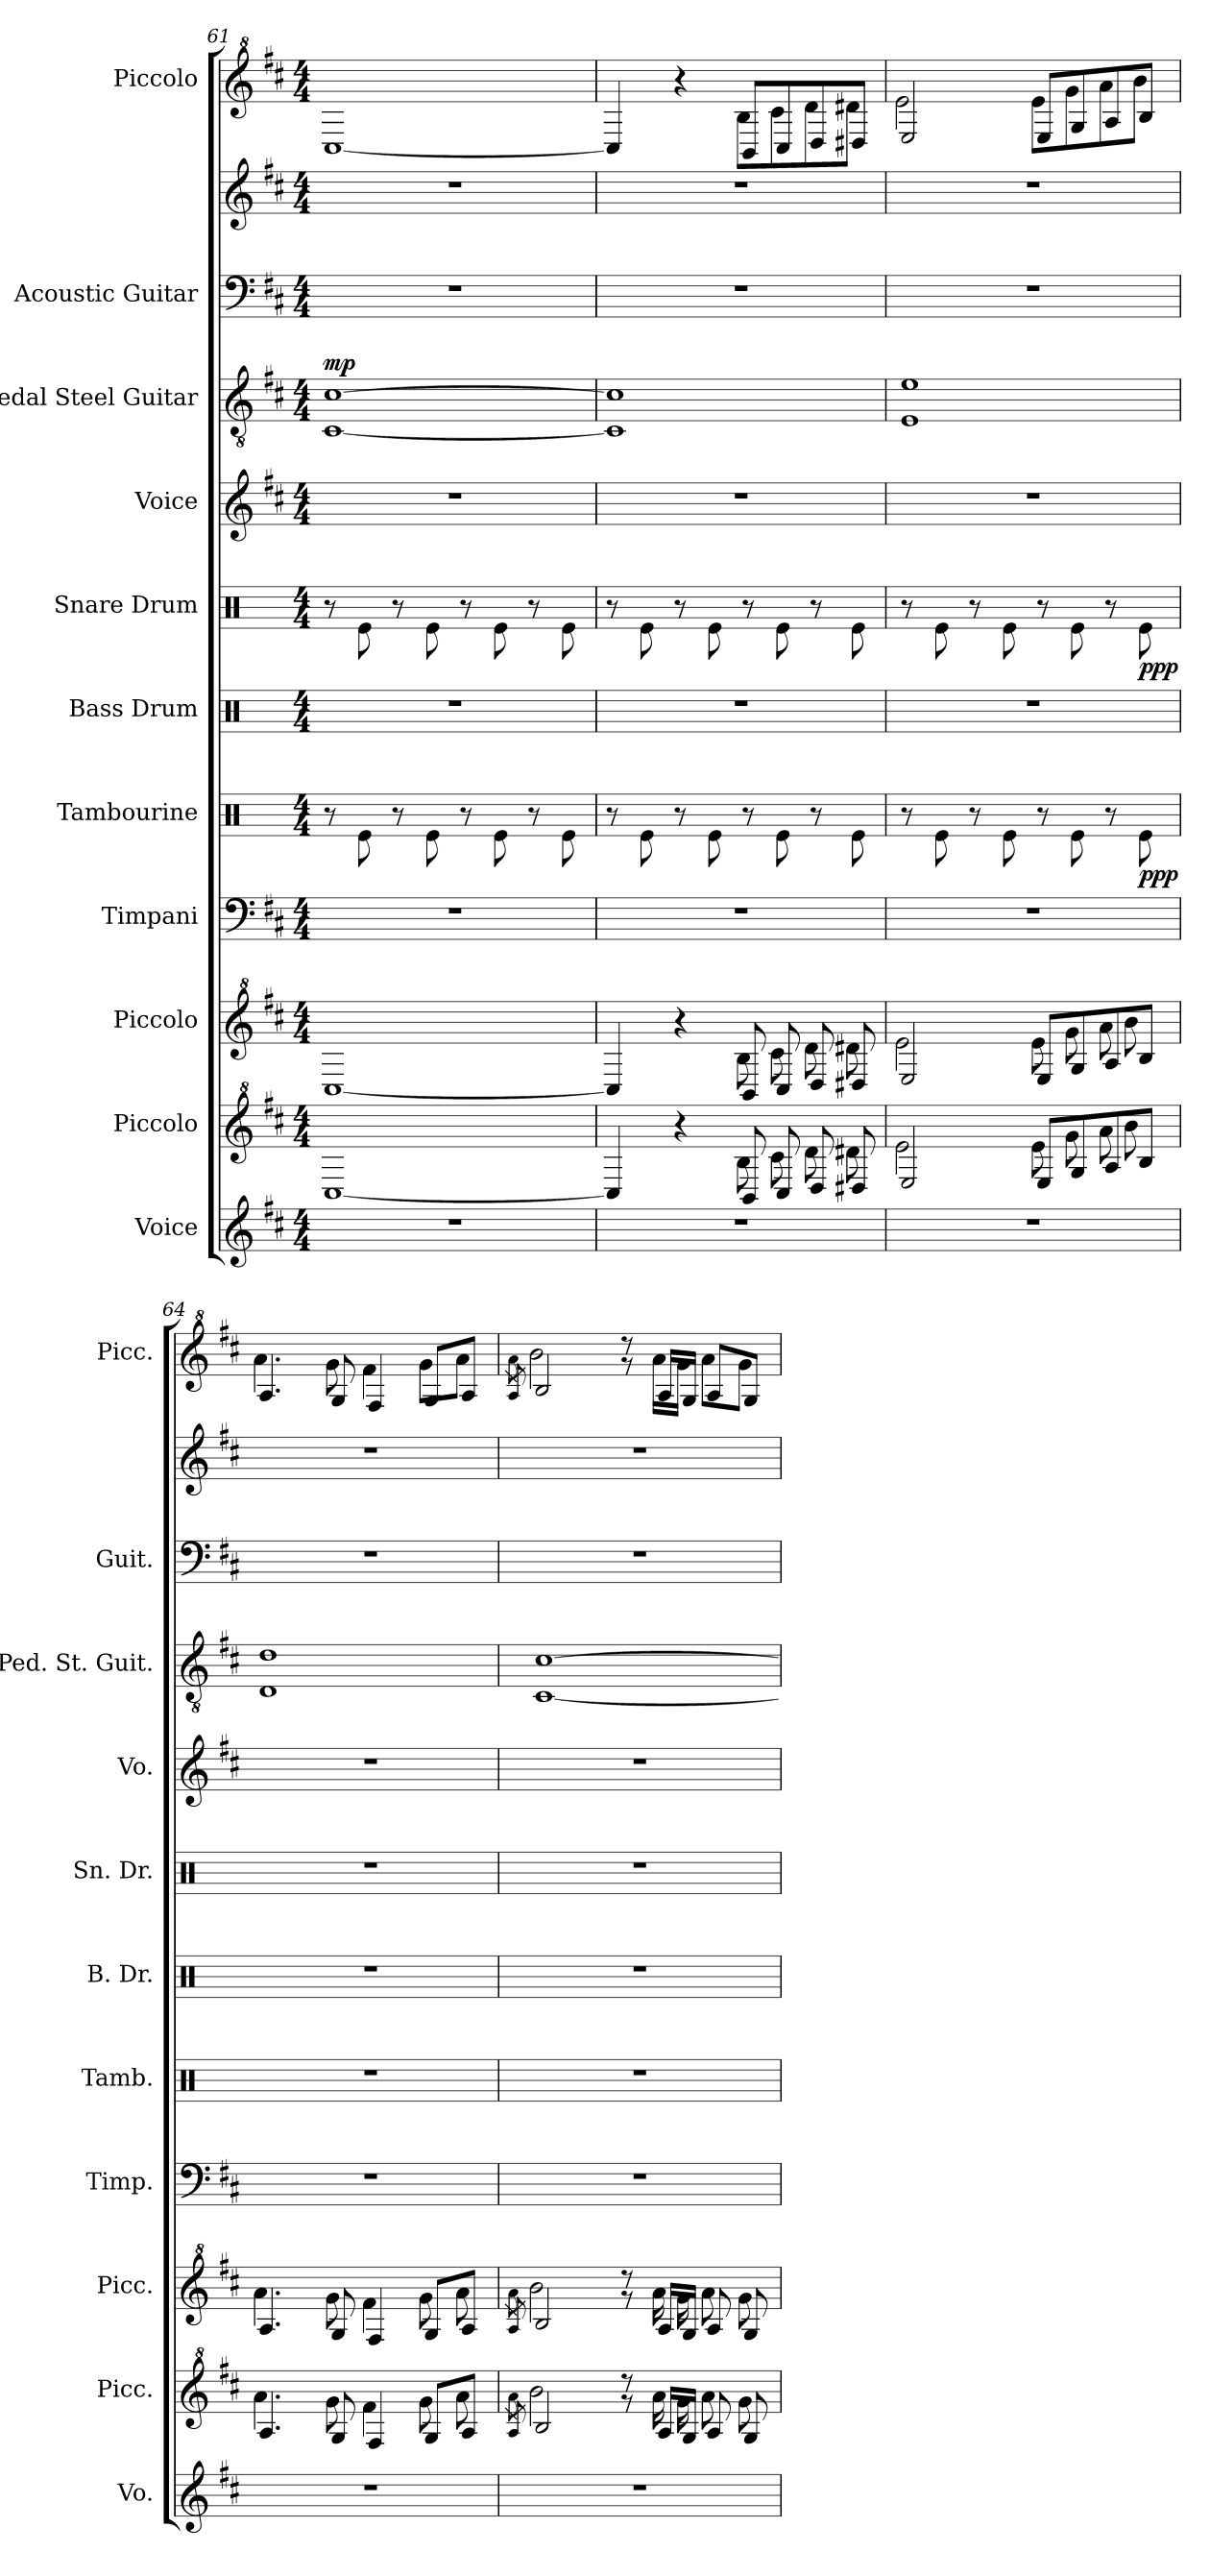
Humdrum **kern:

**kern	**kern	**kern	**kern	**kern	**dynam	**kern	**kern	**dynam	**kern	**kern	**dynam	**kern	**kern	**kern
*part11	*part10	*part9	*part8	*part7	*part7	*part6	*part5	*part5	*part4	*part3	*part3	*part2	*part2	*part1
*staff12	*staff11	*staff10	*staff9	*staff8	*staff8	*staff7	*staff6	*staff6	*staff5	*staff4	*staff4	*staff3	*staff2	*staff1
*I"Voice	*I"Piccolo	*I"Piccolo	*I"Timpani	*I"Tambourine	*	*I"Bass Drum	*I"Snare Drum	*	*I"Voice	*I"Pedal Steel Guitar	*	*I"Acoustic Guitar	*	*I"Piccolo
*I'Vo.	*I'Picc.	*I'Picc.	*I'Timp.	*I'Tamb.	*	*I'B. Dr.	*I'Sn. Dr.	*	*I'Vo.	*I'Ped. St. Guit.	*	*I'Guit.	*	*I'Picc.
*clefG2	*clefG^2	*clefG^2	*clefF4	*clefX	*	*clefX	*clefX	*	*clefG2	*clefGv2	*	*clefF4	*clefG2	*clefG^2
*	*ITrd-7c-12	*ITrd-7c-12	*	*	*	*	*	*	*	*	*	*	*	*ITrd-7c-12
*k[f#c#]	*k[f#c#]	*k[f#c#]	*k[f#c#]	*k[]	*	*k[]	*k[]	*	*k[f#c#]	*k[f#c#]	*	*k[f#c#]	*k[f#c#]	*k[f#c#]
*M4/4	*M4/4	*M4/4	*M4/4	*M4/4	*	*M4/4	*M4/4	*	*M4/4	*M4/4	*	*M4/4	*M4/4	*M4/4
=61	=61	=61	=61	=61	=61	=61	=61	=61	=61	=61	=61	=61	=61	=61
!	!	!	!	!	!	!	!	!	!	!	!LO:DY:a	!	!	!
1r	[1cc#	[1cc#	1r	8r	.	1r	8r	.	1r	[1C# [1c#	mp	1r	1r	[1cc#
.	.	.	.	8Re\	.	.	8Re\	.	.	.	.	.	.	.
.	.	.	.	8r	.	.	8r	.	.	.	.	.	.	.
.	.	.	.	8Re\	.	.	8Re\	.	.	.	.	.	.	.
.	.	.	.	8r	.	.	8r	.	.	.	.	.	.	.
.	.	.	.	8Re\	.	.	8Re\	.	.	.	.	.	.	.
.	.	.	.	8r	.	.	8r	.	.	.	.	.	.	.
.	.	.	.	8Re\	.	.	8Re\	.	.	.	.	.	.	.
!!LO:PB:g=z
=62	=62	=62	=62	=62	=62	=62	=62	=62	=62	=62	=62	=62	=62	=62
*	*^	*^	*	*	*	*	*	*	*	*	*	*	*	*^
1r	4cc#/]	2ryy	4cc#/]	2ryy	1r	8r	.	1r	8r	.	1r	1C#] 1c#]	.	1r	1r	4cc#/]	2ryy
.	.	.	.	.	.	8Re\	.	.	8Re\	.	.	.	.	.	.	.	.
.	4r	.	4r	.	.	8r	.	.	8r	.	.	.	.	.	.	4r	.
.	.	.	.	.	.	8Re\	.	.	8Re\	.	.	.	.	.	.	.	.
.	8b/	8bb\	8b/	8bb\	.	8r	.	.	8r	.	.	.	.	.	.	8b/L	8bb\L
.	8cc#/	8ccc#\	8cc#/	8ccc#\	.	8Re\	.	.	8Re\	.	.	.	.	.	.	8cc#/	8ccc#\
.	8dd/	8ddd\	8dd/	8ddd\	.	8r	.	.	8r	.	.	.	.	.	.	8dd/	8ddd\
.	8dd#X/	8ddd#X\	8dd#X/	8ddd#X\	.	8Re\	.	.	8Re\	.	.	.	.	.	.	8dd#X/J	8ddd#X\J
=63	=63	=63	=63	=63	=63	=63	=63	=63	=63	=63	=63	=63	=63	=63	=63	=63	=63
1r	2ee/	2eee\	2ee/	2eee\	1r	8r	.	1r	8r	.	1r	1E 1e	.	1r	1r	2ee/	2eee\
.	.	.	.	.	.	8Re\	.	.	8Re\	.	.	.	.	.	.	.	.
.	.	.	.	.	.	8r	.	.	8r	.	.	.	.	.	.	.	.
.	.	.	.	.	.	8Re\	.	.	8Re\	.	.	.	.	.	.	.	.
.	8ee/L	8eee\	8ee/L	8eee\	.	8r	.	.	8r	.	.	.	.	.	.	8ee/L	8eee\L
.	8gg/	8ggg\	8gg/	8ggg\	.	8Re\	.	.	8Re\	.	.	.	.	.	.	8gg/	8ggg\
.	8aa/	8aaa\	8aa/	8aaa\	.	8r	.	.	8r	.	.	.	.	.	.	8aa/	8aaa\
!	!	!	!	!	!	!	!LO:DY:b	!	!	!LO:DY:b	!	!	!	!	!	!	!
.	8bb/J	8bbb\	8bb/J	8bbb\	.	8Re\	ppp	.	8Re\	ppp	.	.	.	.	.	8bb/J	8bbb\J
=64	=64	=64	=64	=64	=64	=64	=64	=64	=64	=64	=64	=64	=64	=64	=64	=64	=64
1r	4.aa/	4.aaa\	4.aa/	4.aaa\	1r	1r	.	1r	1r	.	1r	1D 1d	.	1r	1r	4.aa/	4.aaa\
.	8gg/	8ggg\	8gg/	8ggg\	.	.	.	.	.	.	.	.	.	.	.	8gg/	8ggg\
.	4ff#/	4fff#\	4ff#/	4fff#\	.	.	.	.	.	.	.	.	.	.	.	4ff#/	4fff#\
.	8gg/L	8ggg\	8gg/L	8ggg\	.	.	.	.	.	.	.	.	.	.	.	8gg/L	8ggg\L
.	8aa/J	8aaa\	8aa/J	8aaa\	.	.	.	.	.	.	.	.	.	.	.	8aa/J	8aaa\J
=65	=65	=65	=65	=65	=65	=65	=65	=65	=65	=65	=65	=65	=65	=65	=65	=65	=65
.	8qaa/	8qaaa\	8qaa/	8qaaa\	.	.	.	.	.	.	.	.	.	.	.	8qaa/	8qaaa\
1r	2bb/	2bbb\	2bb/	2bbb\	1r	1r	.	1r	1r	.	1r	[1C# [1c#	.	1r	1r	2bb/	2bbb\
.	8r	8r	8r	8r	.	.	.	.	.	.	.	.	.	.	.	8r	8r
.	16aa/LL	16aaa\	16aa/LL	16aaa\	.	.	.	.	.	.	.	.	.	.	.	16aa/LL	16aaa\LL
.	16gg/JJ	16ggg\	16gg/JJ	16ggg\	.	.	.	.	.	.	.	.	.	.	.	16gg/JJ	16ggg\JJ
.	8aa/	8aaa\	8aa/	8aaa\	.	.	.	.	.	.	.	.	.	.	.	8aa/L	8aaa\L
.	8gg/	8ggg\	8gg/	8ggg\	.	.	.	.	.	.	.	.	.	.	.	8gg/J	8ggg\J
*	*v	*v	*	*	*	*	*	*	*	*	*	*	*	*	*	*v	*v
*	*	*v	*v	*	*	*	*	*	*	*	*	*	*	*	*
=	=	=	=	=	=	=	=	=	=	=	=	=	=	=
*-	*-	*-	*-	*-	*-	*-	*-	*-	*-	*-	*-	*-	*-	*-
